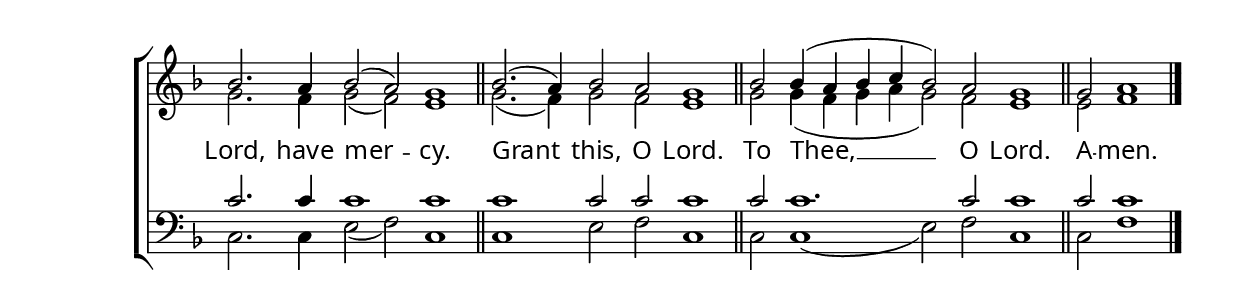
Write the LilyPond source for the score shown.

\version "2.24.4"

% This version has the melody in alto. Soprano is harmony.
% For melody in soprano, see alternative file.

\paper {
    #(define fonts
        (set-global-fonts
            #:roman "EB Garamond SemiBold"
    ))
}

keyTime = { \key f \major}
cadenzaMeasure = {
  \cadenzaOff
  \partial 1024 s1024
  \cadenzaOn

}

SopMusic    = \relative { 
    \cadenzaOn
    bes'2. a4 bes2( a) g1 \cadenzaMeasure \section
    bes2.( a4) bes2 a g1 \cadenzaMeasure \section
    bes2 bes4( a bes c bes2) a g1 \cadenzaMeasure \section
    g2 a1 \fine
}

AltoMusic = \relative { 
    \cadenzaOn
    g'2. f4 g2( f) e1 \cadenzaMeasure \section
    g2.( f4) g2 f e1 \cadenzaMeasure \section
    g2 g4( f g a g2) f e1 \cadenzaMeasure \section
    e2 f1 \fine
}

TenorMusic = \relative { 
    \cadenzaOn
    c'2. c4 c1 c \cadenzaMeasure \section
    c1 c2 c c1 \cadenzaMeasure \section
    c2 c1. c2 c1 \cadenzaMeasure \section
    c2 c1 \fine
}


BassMusic   = \relative {
    \cadenzaOn
    c2. c4 e2( f) c1 \cadenzaMeasure \section
    c1 e2 f c1 \cadenzaMeasure \section
    c2 c1( e2) f c1 \cadenzaMeasure \section
    c2 f1 \fine
    
}



VerseOne = \lyricmode {
    Lord, have mer -- cy.
    Grant this, O Lord.
    To Thee, __ O Lord.
    A -- men.
    }



\score {
    \new ChoirStaff <<
        \new Staff
        \with {midiInstrument = "choir aahs"} <<
            \clef "treble"
            \new Voice = "Sop"  { \voiceOne \keyTime \SopMusic}
            \new Voice = "Alto" { \voiceTwo \AltoMusic }
            \new Lyrics \lyricsto "Sop" { \VerseOne }
        >>
        \new Staff
        \with {midiInstrument = "choir aahs"} <<          
            \clef "bass"
            \new Voice = "Tenor" { \voiceOne \keyTime \TenorMusic}
            \new Voice = "Bass" { \voiceTwo \BassMusic} 
        >>
    >>

    \layout {
        \context {
            \Score
                \omit BarNumber
                \override SpacingSpanner.common-shortest-duration = #(ly:make-moment 1/16)

        }
        \context {
            \Staff
                \remove Time_signature_engraver
        }
        \context {
            \Lyrics
                \override LyricSpace.minimum-distance = #1.0
        }
    }
    \midi {
        \tempo 4 = 120
    }
}





